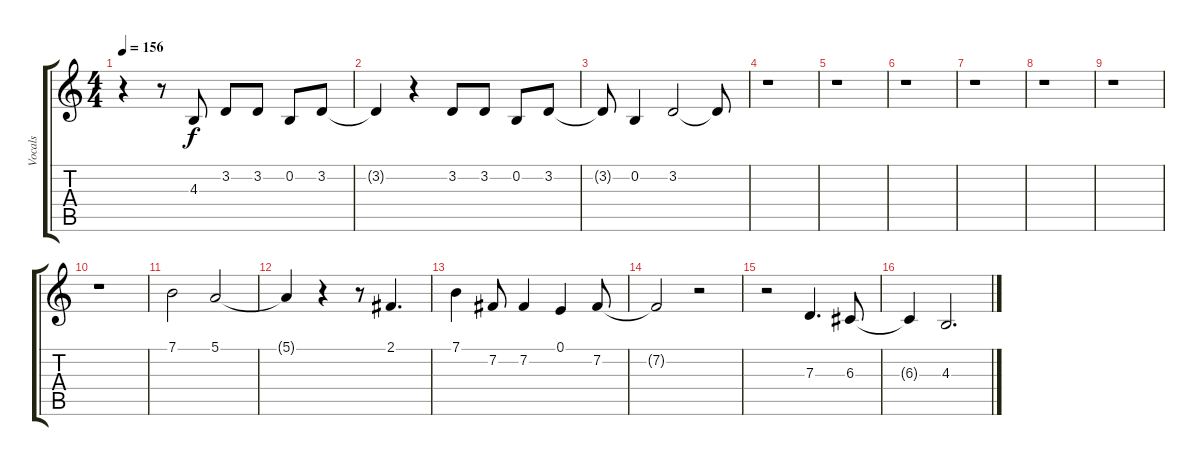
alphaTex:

\track ("Vocals" "Vocals") {instrument altosax}
\staff {score tabs}
\tuning (E4 B3 G3 D3 A2 E2) {hide}
\ts (4 4)
\tempo 156
\clef g2
\ks c
r.4{dy f} r.8 4.3.8 3.2.8 3.2.8 0.2.8 3.2.8 |
3.2{t}.4 r.4 3.2.8 3.2.8 0.2.8 3.2.8 |
3.2{t}.8 0.2.4 3.2.2 3.2{t}.8 |
r.1 |
r.1 |
r.1 |
r.1 |
r.1 |
r.1 |
r.1 |
7.1.2 5.1.2 |
5.1{t}.4 r.4 r.8 2.1.4{d} |
7.1.4 7.2.8 7.2.4 0.1.4 7.2.8 |
7.2{t}.2 r.2 |
r.2 7.3.4{d} 6.3.8 |
6.3{t}.4 4.3.2{d}
